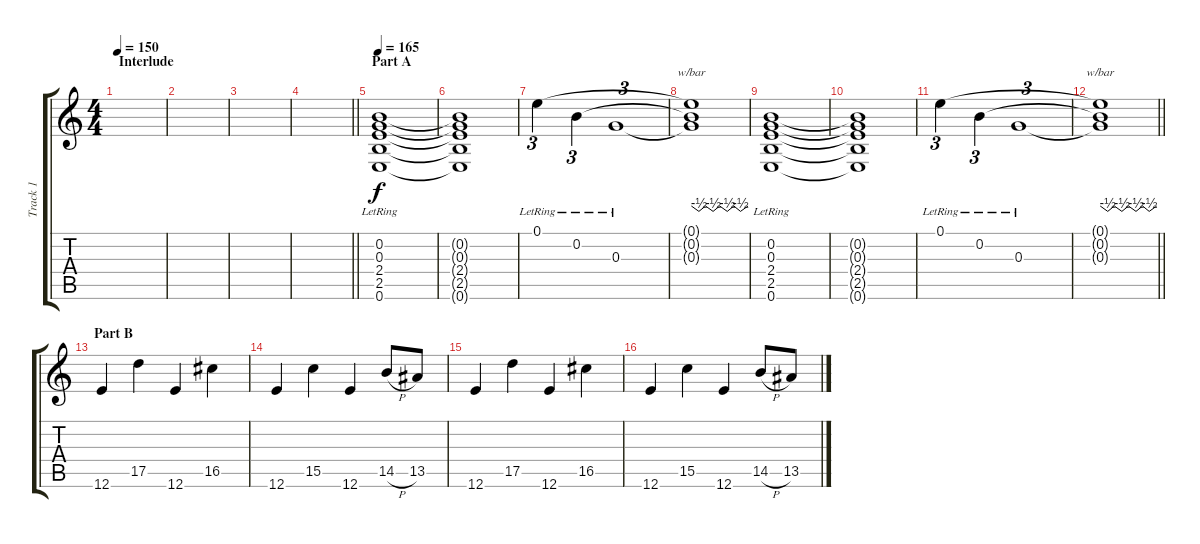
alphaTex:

\track ("Track 1" "Track 1") {instrument distortionguitar}
\staff {score tabs}
\tuning (E4 B3 G3 D3 A2 E2) {hide}
\ts (4 4)
\section ("" "Interlude")
\tempo 150
\clef g2
\ks c
|
|
|
\barLineRight lightlight
|
\section ("" "Part A")
\tempo 165
(0.2{lr} 0.3{lr} 2.4{lr} 2.5{lr} 0.6{lr}).1 |
(0.2{t} 0.3{t} 2.4{t} 2.5{t} 0.6{t}).1 |
0.1{lr}.4{tu (3 2)} 0.2{lr}.4{tu (3 2)} 0.3{lr}.1{tu (3 2)} |
(0.1{t} 0.2{t} 0.3{t}).1{tbe (custom default 0 0 8 -2 15 0 23 -2 30 0 38 -2 45 0 52 -2 60 0)} |
(0.2{lr} 0.3{lr} 2.4{lr} 2.5{lr} 0.6{lr}).1 |
(0.2{t} 0.3{t} 2.4{t} 2.5{t} 0.6{t}).1 |
0.1{lr}.4{tu (3 2)} 0.2{lr}.4{tu (3 2)} 0.3{lr}.1{tu (3 2)} |
\barLineRight lightlight
(0.1{t} 0.2{t} 0.3{t}).1{tbe (custom default 0 0 8 -2 15 0 23 -2 30 0 38 -2 45 0 52 -2 60 0)} |
\section ("" "Part B")
12.6.4 17.5.4 12.6.4 16.5.4 |
12.6.4 15.5.4 12.6.4 14.5{h}.8 13.5.8 |
12.6.4 17.5.4 12.6.4 16.5.4 |
12.6.4 15.5.4 12.6.4 14.5{h}.8 13.5.8
